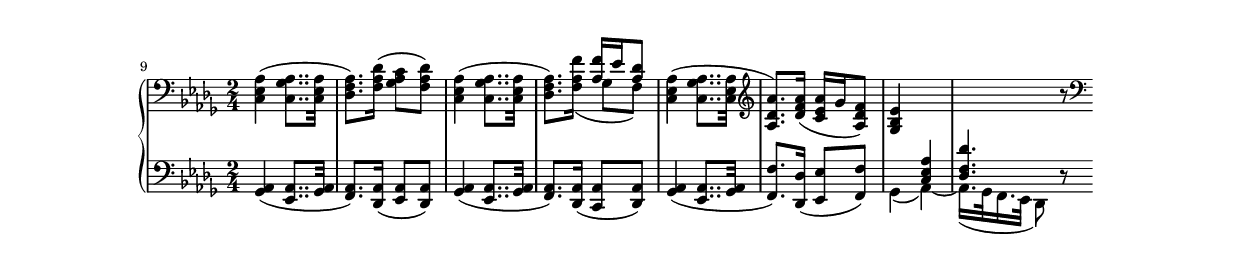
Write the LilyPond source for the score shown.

% DO NOT EDIT this file manually; it is automatically
% generated from Documentation/snippets/new
% Make any changes in Documentation/snippets/new/
% and then run scripts/auxiliar/makelsr.py
%
% This file is in the public domain.
%% Note: this file works from version 2.14.0
\version "2.14.0"
\include "english.ly"
#(set-global-staff-size 15)
\paper {
  line-width = 16\cm
  indent = 0\cm
}

% NR 1.7 Repeats

% Beethoven, Op. 57
% Piano sonata 23 - Dem Grafen Franz von Brunswick Gewidmet
% Movt II, Andante con moto
% Measures 9 - 16

\header {
  lsrtags = "headwords"
  texidoc = ""
  doctitle = "headword"
} % begin verbatim



\new PianoStaff <<

   \new Staff = RH {
      \clef bass
      \key df \major
      \time 2/4
      \set Score.currentBarNumber = #9
      \bar "|:"
      <af ef c>4 (
      <af gf c>8..
      <af ef c>32
      |
      <af f df>8. )
      <df' af f>16 (
      <c' af gf>8
      <df' af f>8 )
      |
      <af ef c>4 (
      <af gf c>8..
      <af ef c>32
      |
      <af f df>8. )
      \slurDown
      <f' af f>16 (
      <<
         {
            \voiceTwo
            gf8
            f8 )
         }
         \new Voice {
            \voiceOne
            <f' af>16
            ef'16
            <df' af>8
         }
      >>
      \oneVoice
      |
      <af ef c>4 (
      <af gf c>8..
      <af ef c>32
      \clef treble
      |
      <af' df' af>8. )
      <af' f' df'>16 (
      <af' ef' c'>16
      gf'16
      <f' df' af>8 )
      |
      \slurUp
      <ef' bf gf>4
      \change Staff = LH
      \voiceOne
      <af ef c>4
      |
      <df' f df>4.
      \change Staff = RH
      \oneVoice
      r8
      \clef bass
      \bar ":|"
   }

   \new Staff = LH {
      \clef bass
      \key df \major
      \time 2/4
      <af, gf,>4 (
      <af, ef,>8..
      <af, gf,>32
      |
      <af, f,>8. )
      <af, df,>16 (
      <af, ef,>8
      <af, df,>8 )
      |
      <af, gf,>4 (
      <af, ef,>8..
      <af, gf,>32
      |
      <af, f,>8. )
      <af, df,>16 (
      <af, c,>8
      <af, df,> )
      |
      <af, gf,>4 (
      <af, ef,>8..
      <af, gf,>32
      |
      <f f,>8. )
      <df df,>16 (
      <ef ef,>8
      <f f,>8 )
      |
      \voiceTwo
      gf,4  (
      af,4 ~ )
      |
      af,16. [ (
      gf,32
      f,16.
      ef,32 ]
      df,8 )
      \oneVoice
      r8
   }

>>
